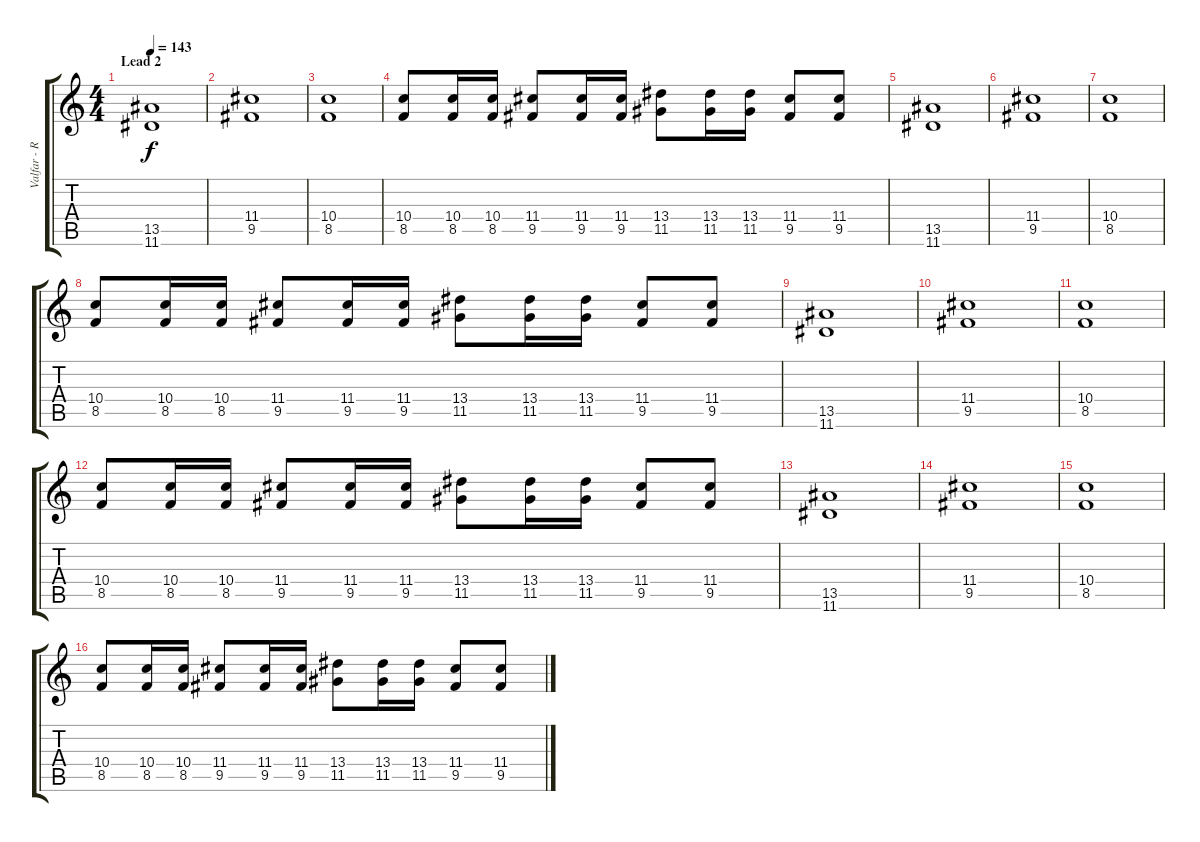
\track ("Valfar - Rhythm" "Valfar - R") {instrument distortionguitar}
\staff {score tabs}
\tuning (E4 B3 G3 D3 A2 E2) {hide}
\ts (4 4)
\section ("" "Lead 2")
\tempo 143
\clef g2
\ks c
(13.5 11.6).1{dy f} |
(11.4 9.5).1 |
(10.4 8.5).1 |
(10.4 8.5).8 (10.4 8.5).16 (10.4 8.5).16 (11.4 9.5).8 (11.4 9.5).16 (11.4 9.5).16 (13.4 11.5).8 (13.4 11.5).16 (13.4 11.5).16 (11.4 9.5).8 (11.4 9.5).8 |
(13.5 11.6).1 |
(11.4 9.5).1 |
(10.4 8.5).1 |
(10.4 8.5).8 (10.4 8.5).16 (10.4 8.5).16 (11.4 9.5).8 (11.4 9.5).16 (11.4 9.5).16 (13.4 11.5).8 (13.4 11.5).16 (13.4 11.5).16 (11.4 9.5).8 (11.4 9.5).8 |
(13.5 11.6).1 |
(11.4 9.5).1 |
(10.4 8.5).1 |
(10.4 8.5).8 (10.4 8.5).16 (10.4 8.5).16 (11.4 9.5).8 (11.4 9.5).16 (11.4 9.5).16 (13.4 11.5).8 (13.4 11.5).16 (13.4 11.5).16 (11.4 9.5).8 (11.4 9.5).8 |
(13.5 11.6).1 |
(11.4 9.5).1 |
(10.4 8.5).1 |
(10.4 8.5).8 (10.4 8.5).16 (10.4 8.5).16 (11.4 9.5).8 (11.4 9.5).16 (11.4 9.5).16 (13.4 11.5).8 (13.4 11.5).16 (13.4 11.5).16 (11.4 9.5).8 (11.4 9.5).8
